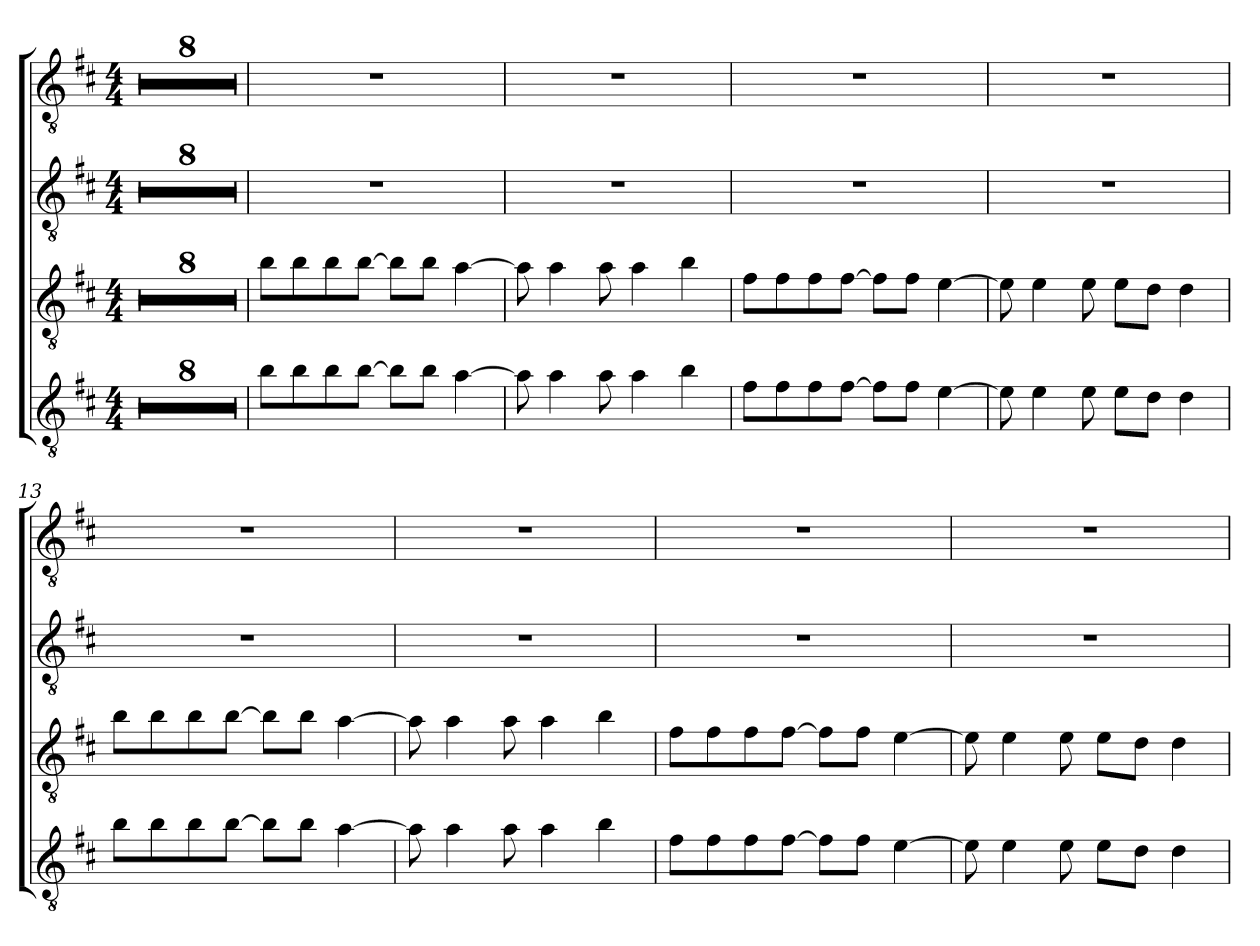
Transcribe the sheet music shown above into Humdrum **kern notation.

**kern	**kern	**kern	**kern
*part4	*part3	*part2	*part1
*staff4	*staff3	*staff2	*staff1
*clefGv2	*clefGv2	*clefGv2	*clefGv2
*k[f#c#]	*k[f#c#]	*k[f#c#]	*k[f#c#]
!!LO:TX:omd:t=[quarter] = 154
*M4/4	*M4/4	*M4/4	*M4/4
*MM154	*MM154	*MM154	*MM154
=1	=1	=1	=1
1r	1r	1r	1r
=2	=2	=2	=2
1r	1r	1r	1r
=3	=3	=3	=3
1r	1r	1r	1r
=4	=4	=4	=4
1r	1r	1r	1r
=5	=5	=5	=5
1r	1r	1r	1r
=6	=6	=6	=6
1r	1r	1r	1r
=7	=7	=7	=7
1r	1r	1r	1r
=8	=8	=8	=8
1r	1r	1r	1r
!!LO:LB:g=z
=9	=9	=9	=9
8bL	8bL	1r	1r
8b	8b	.	.
8b	8b	.	.
[8bJ	[8bJ	.	.
8bL]	8bL]	.	.
8bJ	8bJ	.	.
[4a	[4a	.	.
=10	=10	=10	=10
8a]	8a]	1r	1r
4a	4a	.	.
8a	8a	.	.
4a	4a	.	.
4b	4b	.	.
=11	=11	=11	=11
8f#L	8f#L	1r	1r
8f#	8f#	.	.
8f#	8f#	.	.
[8f#J	[8f#J	.	.
8f#L]	8f#L]	.	.
8f#J	8f#J	.	.
[4e	[4e	.	.
=12	=12	=12	=12
8e]	8e]	1r	1r
4e	4e	.	.
8e	8e	.	.
8eL	8eL	.	.
8dJ	8dJ	.	.
4d	4d	.	.
=13	=13	=13	=13
8bL	8bL	1r	1r
8b	8b	.	.
8b	8b	.	.
[8bJ	[8bJ	.	.
8bL]	8bL]	.	.
8bJ	8bJ	.	.
[4a	[4a	.	.
!!LO:LB:g=z
=14	=14	=14	=14
8a]	8a]	1r	1r
4a	4a	.	.
8a	8a	.	.
4a	4a	.	.
4b	4b	.	.
=15	=15	=15	=15
8f#L	8f#L	1r	1r
8f#	8f#	.	.
8f#	8f#	.	.
[8f#J	[8f#J	.	.
8f#L]	8f#L]	.	.
8f#J	8f#J	.	.
[4e	[4e	.	.
=16	=16	=16	=16
8e]	8e]	1r	1r
4e	4e	.	.
8e	8e	.	.
8eL	8eL	.	.
8dJ	8dJ	.	.
4d	4d	.	.
=	=	=	=
*-	*-	*-	*-
